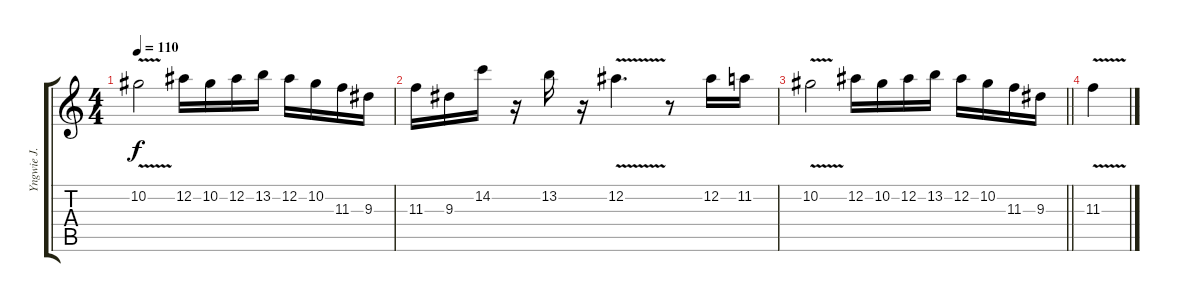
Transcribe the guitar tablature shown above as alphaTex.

\track ("Yngwie J. Malmsteen" "Yngwie J. ") {instrument overdrivenguitar}
\staff {score tabs}
\tuning (Eb4 Bb3 Gb3 Db3 Ab2 Eb2) {hide}
\ts (4 4)
\tempo 110
\clef g2
\ks c
10.2{v}.2{dy f} 12.2.16 10.2.16 12.2.16 13.2.16 12.2.16 10.2.16 11.3.16 9.3.16 |
11.3.16 9.3.16 14.2.16 r.16 13.2.16 r.16 12.2{v}.4{d} r.8 12.2.16 11.2.16 |
\barLineRight lightlight
10.2{v}.2 12.2.16 10.2.16 12.2.16 13.2.16 12.2.16 10.2.16 11.3.16 9.3.16 |
11.3{v}.4
